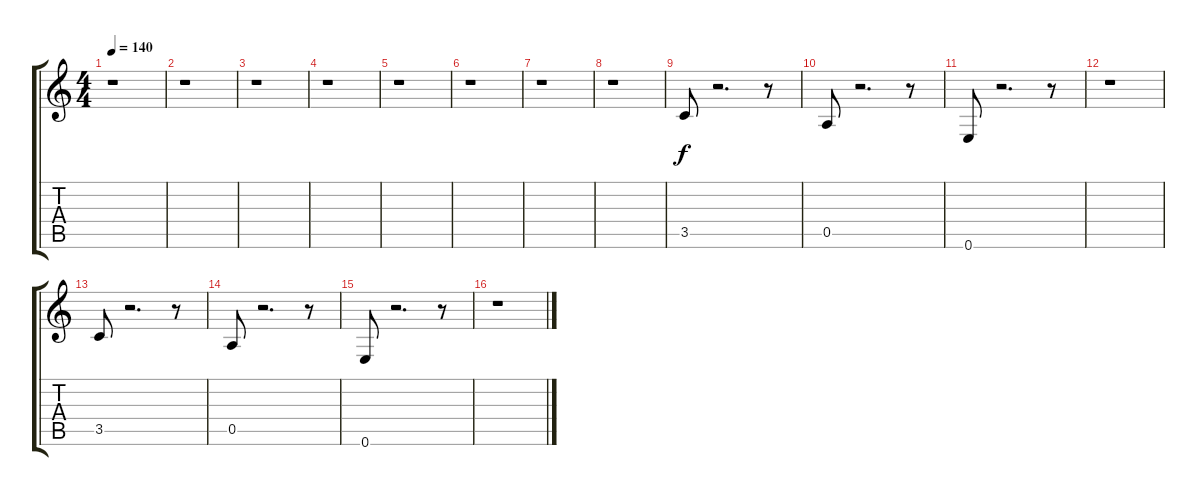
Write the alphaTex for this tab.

\track "" {instrument electricguitarmuted}
\staff {score tabs}
\tuning (E4 B3 G3 D3 A2 E2) {hide}
\ts (4 4)
\tempo 140
\clef g2
\ks c
r.1{dy f} |
r.1 |
r.1 |
r.1 |
r.1 |
r.1 |
r.1 |
r.1 |
3.5.8 r.2{d} r.8 |
0.5.8 r.2{d} r.8 |
0.6.8 r.2{d} r.8 |
r.1 |
3.5.8 r.2{d} r.8 |
0.5.8 r.2{d} r.8 |
0.6.8 r.2{d} r.8 |
r.1
